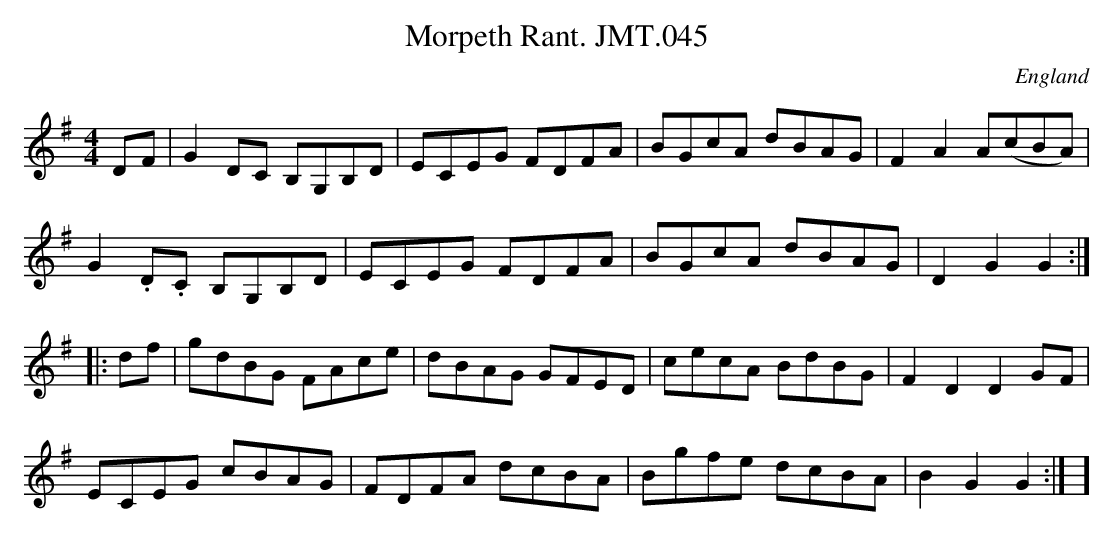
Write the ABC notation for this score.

X:1
T:Morpeth Rant. JMT.045
M:4/4
L:1/8
O:England
K:G
D-F|G2 DC B,G,B,D|ECEG FDFA|BGcA dBAG|F2 A2 A(cBA)|!
 G2 .D.C B,G,B,D|ECEG FDFA| BGcA dBAG| D2 G2 G2:| !
 |:df| gdBG FAce|dBAG GFED| cecA BdBG| F2 D2 D2 G-F|!
 ECEG cBAG| FDFA dcBA| Bgfe dcBA| B2 G2 G2 :| ]
